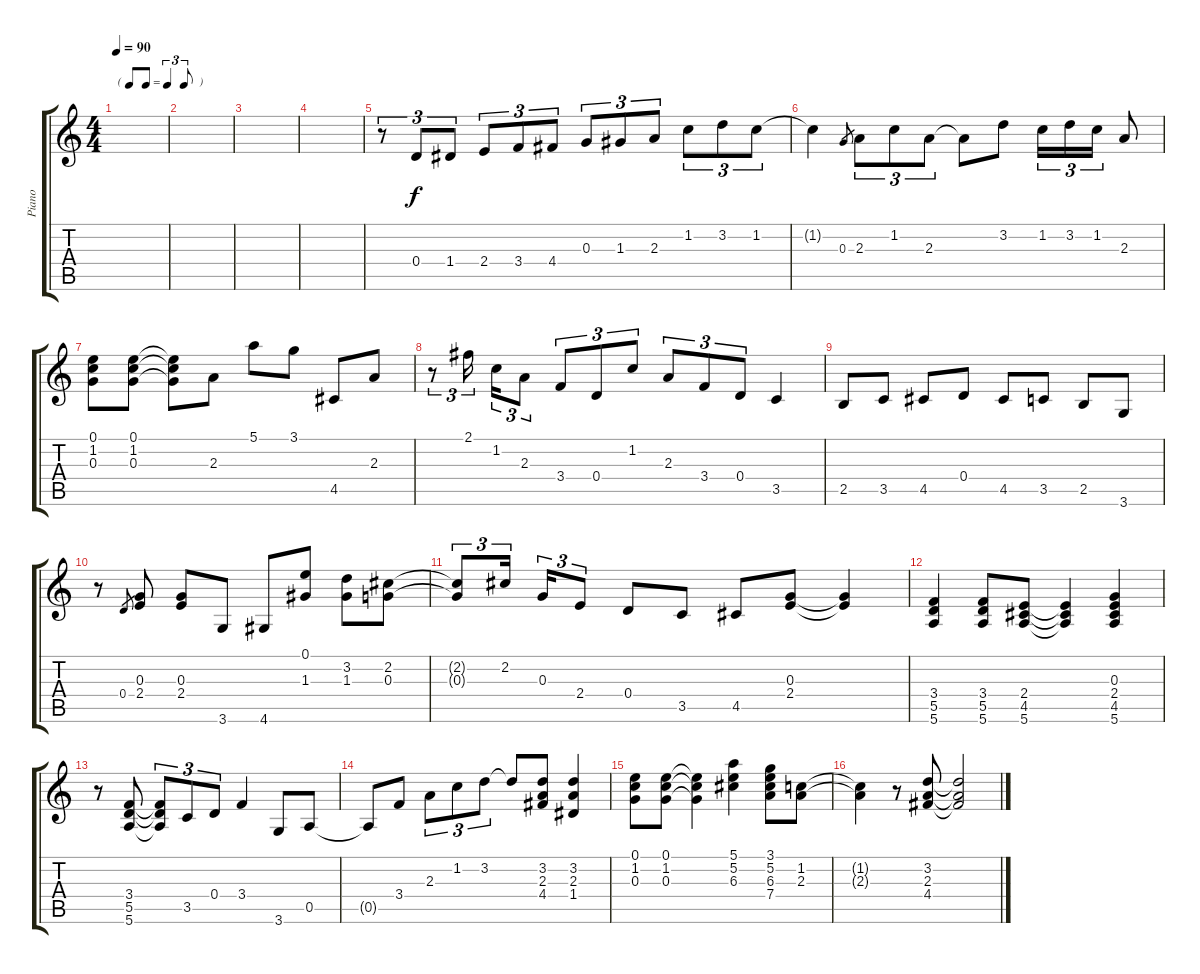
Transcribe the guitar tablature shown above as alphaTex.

\track ("Piano" "Piano") {instrument acousticgrandpiano}
\staff {score tabs}
\tuning (E5 B4 G4 D4 A3 E3) {hide}
\ts (4 4)
\tf triplet8th
\tempo 90
\clef g2
\ks c
|
|
|
|
r.8{tu (3 2)} 0.4.8{tu (3 2)} 1.4.8{tu (3 2)} 2.4.8{tu (3 2)} 3.4.8{tu (3 2)} 4.4.8{tu (3 2)} 0.3.8{tu (3 2)} 1.3.8{tu (3 2)} 2.3.8{tu (3 2)} 1.2.8{tu (3 2)} 3.2.8{tu (3 2)} 1.2.8{tu (3 2)} |
1.2{t}.4 0.3.8{gr} 2.3.8{tu (3 2)} 1.2.8{tu (3 2)} 2.3.8{tu (3 2)} 2.3{t}.8 3.2.8 1.2.16{tu (3 2)} 3.2.16{tu (3 2)} 1.2.16{tu (3 2)} 2.3.8 |
(0.1 1.2 0.3).8 (0.1 1.2 0.3).8 (0.1{t} 1.2{t} 0.3{t}).8 2.3.8 5.1.8 3.1.8 4.5.8 2.3.8 |
r.8{tu (3 2)} 2.1.16{tu (3 2)} 1.2.16{tu (3 2)} 2.3.8{tu (3 2)} 3.4.8{tu (3 2)} 0.4.8{tu (3 2)} 1.2.8{tu (3 2)} 2.3.8{tu (3 2)} 3.4.8{tu (3 2)} 0.4.8{tu (3 2)} 3.5.4 |
2.5.8 3.5.8 4.5.8 0.4.8 4.5.8 3.5.8 2.5.8 3.6.8 |
r.8 0.4.8{gr} (0.3 2.4).8 (0.3 2.4).8 3.6.8 4.6.8 (0.1 1.3).8 (3.2 1.3).8 (2.2 0.3).8 |
(2.2{t} 0.3{t}).8{tu (3 2)} 2.2.16{tu (3 2)} 0.3.16{tu (3 2)} 2.4.8{tu (3 2)} 0.4.8 3.5.8 4.5.8 (0.3 2.4).8 (0.3{t} 2.4{t}).4 |
(3.4 5.5 5.6).4 (3.4 5.5 5.6).8 (2.4 4.5 5.6).8 (2.4{t} 4.5{t} 5.6{t}).4 (0.3 2.4 4.5 5.6).4 |
r.8 (3.4 5.5 5.6).8 (3.4{t} 5.5{t} 5.6{t}).8{tu (3 2)} 3.5.8{tu (3 2)} 0.4.8{tu (3 2)} 3.4.4 3.6.8 0.5.8 |
0.5{t}.8 3.4.8 2.3.8{tu (3 2)} 1.2.8{tu (3 2)} 3.2.8{tu (3 2)} 3.2{t}.8 (3.2 2.3 4.4).8 (3.2 2.3 1.4).4 |
(0.1 1.2 0.3).8 (0.1 1.2 0.3).8 (0.1{t} 1.2{t} 0.3{t}).4 (5.1 5.2 6.3).4 (3.1 5.2 6.3 7.4).8 (1.2 2.3).8 |
(1.2{t} 2.3{t}).4 r.8 (3.2 2.3 4.4).8 (3.2{t} 2.3{t} 4.4{t}).2
